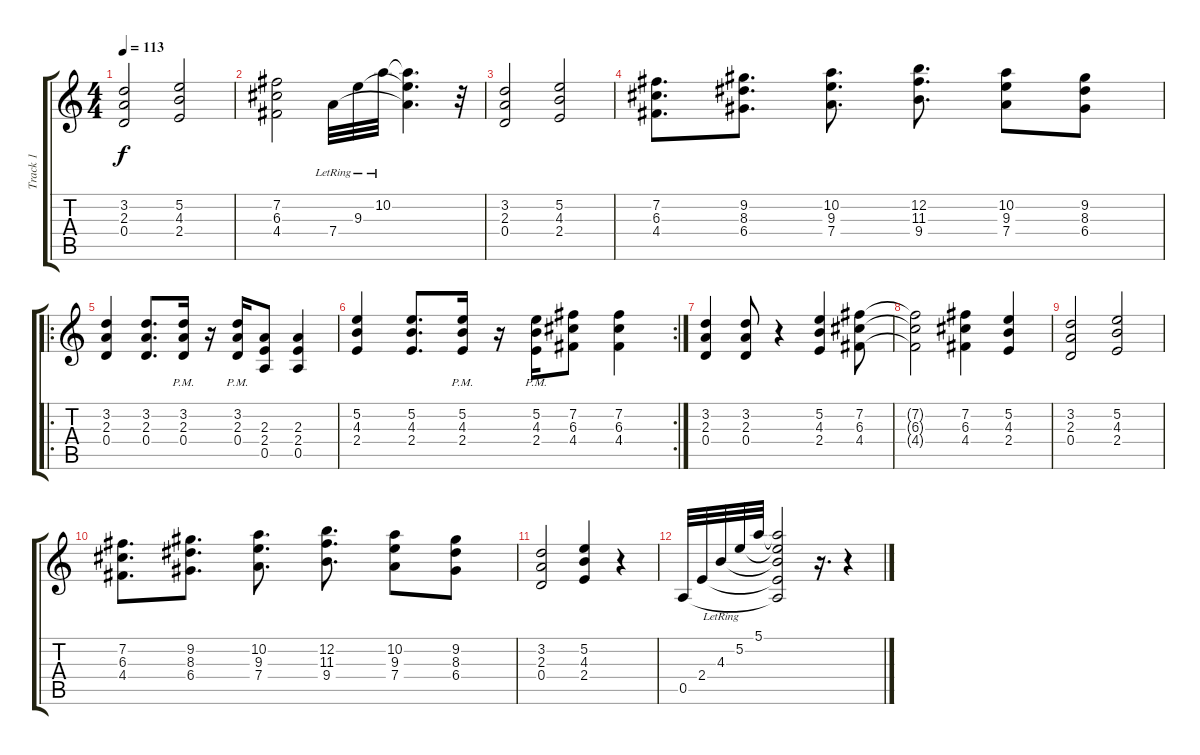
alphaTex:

\track ("Track 1" "Track 1") {instrument acousticguitarsteel}
\staff {score tabs}
\tuning (E4 B3 G3 D3 A2 E2) {hide}
\ts (4 4)
\tempo 113
\clef g2
\ks c
(3.2 2.3 0.4).2{dy f} (5.2 4.3 2.4).2 |
(7.2 6.3 4.4).2 7.4{lr}.32 9.3{lr}.32 10.2{lr}.32 (10.2{t} 9.3{t} 7.4{t}).4{d} r.32 |
(3.2 2.3 0.4).2 (5.2 4.3 2.4).2 |
(7.2 6.3 4.4).8{d} (9.2 8.3 6.4).8{d} (10.2 9.3 7.4).8{d} (12.2 11.3 9.4).8{d} (10.2 9.3 7.4).8 (9.2 8.3 6.4).8 |
\ro
(3.2 2.3 0.4).4 (3.2 2.3 0.4).8{d} (3.2{pm} 2.3{pm} 0.4{pm}).16 r.16 (3.2{pm} 2.3{pm} 0.4{pm}).16 (2.3 2.4 0.5).8 (2.3 2.4 0.5).4 |
\rc 2
(5.2 4.3 2.4).4 (5.2 4.3 2.4).8{d} (5.2{pm} 4.3{pm} 2.4{pm}).16 r.16 (5.2{pm} 4.3{pm} 2.4{pm}).16 (7.2 6.3 4.4).8 (7.2 6.3 4.4).4 |
(3.2 2.3 0.4).4 (3.2 2.3 0.4).8 r.4 (5.2 4.3 2.4).4 (7.2 6.3 4.4).8 |
(7.2{t} 6.3{t} 4.4{t}).2 (7.2 6.3 4.4).4 (5.2 4.3 2.4).4 |
(3.2 2.3 0.4).2 (5.2 4.3 2.4).2 |
(7.2 6.3 4.4).8{d} (9.2 8.3 6.4).8{d} (10.2 9.3 7.4).8{d} (12.2 11.3 9.4).8{d} (10.2 9.3 7.4).8 (9.2 8.3 6.4).8 |
(3.2 2.3 0.4).2 (5.2 4.3 2.4).4 r.4 |
0.5.32 2.4.32 4.3{lr}.32 5.2{lr}.32 5.1.32 (5.1{t} 5.2{t} 4.3{t} 2.4{t} 0.5{t}).2 r.16{d} r.4
